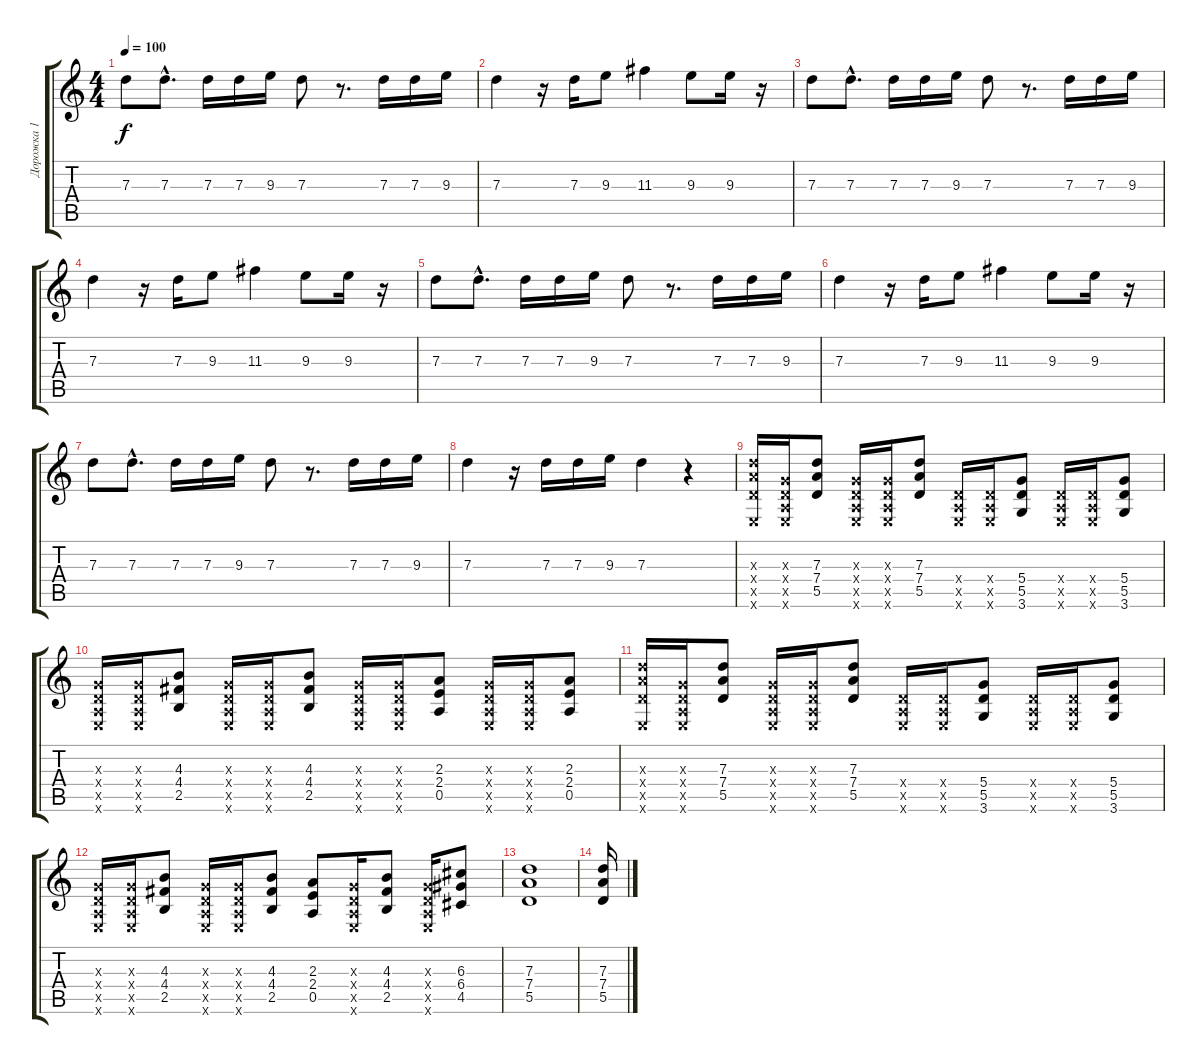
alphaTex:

\track ("Дорожка 1" "Дорожка 1") {instrument acousticguitarsteel}
\staff {score tabs}
\tuning (E4 B3 G3 D3 A2 E2) {hide}
\ts (4 4)
\tempo 100
\clef g2
\ks c
7.3.8{dy f} 7.3{hac}.8{d} 7.3.16 7.3.16 9.3.16 7.3.8 r.8{d} 7.3.16 7.3.16 9.3.16 |
7.3.4 r.16 7.3.16 9.3.8 11.3.4 9.3.8 9.3.16 r.16 |
7.3.8 7.3{hac}.8{d} 7.3.16 7.3.16 9.3.16 7.3.8 r.8{d} 7.3.16 7.3.16 9.3.16 |
7.3.4 r.16 7.3.16 9.3.8 11.3.4 9.3.8 9.3.16 r.16 |
7.3.8 7.3{hac}.8{d} 7.3.16 7.3.16 9.3.16 7.3.8 r.8{d} 7.3.16 7.3.16 9.3.16 |
7.3.4 r.16 7.3.16 9.3.8 11.3.4 9.3.8 9.3.16 r.16 |
7.3.8 7.3{hac}.8{d} 7.3.16 7.3.16 9.3.16 7.3.8 r.8{d} 7.3.16 7.3.16 9.3.16 |
7.3.4 r.16 7.3.16 7.3.16 9.3.16 7.3.4 r.4 |
(7.3{x} 7.4{x} 5.5{x} 0.6{x}).16 (0.3{x} 0.4{x} 0.5{x} 0.6{x}).16 (7.3 7.4 5.5).8 (0.3{x} 0.4{x} 0.5{x} 0.6{x}).16 (0.3{x} 0.4{x} 0.5{x} 0.6{x}).16 (7.3 7.4 5.5).8 (0.4{x} 0.5{x} 0.6{x}).16 (0.4{x} 0.5{x} 0.6{x}).16 (5.4 5.5 3.6).8 (0.4{x} 0.5{x} 0.6{x}).16 (0.4{x} 0.5{x} 0.6{x}).16 (5.4 5.5 3.6).8 |
(0.3{x} 0.4{x} 0.5{x} 0.6{x}).16 (0.3{x} 0.4{x} 0.5{x} 0.6{x}).16 (4.3 4.4 2.5).8 (0.3{x} 0.4{x} 0.5{x} 0.6{x}).16 (0.3{x} 0.4{x} 0.5{x} 0.6{x}).16 (4.3 4.4 2.5).8 (0.3{x} 0.4{x} 0.5{x} 0.6{x}).16 (0.3{x} 0.4{x} 0.5{x} 0.6{x}).16 (2.3 2.4 0.5).8 (0.3{x} 0.4{x} 0.5{x} 0.6{x}).16 (0.3{x} 0.4{x} 0.5{x} 0.6{x}).16 (2.3 2.4 0.5).8 |
(7.3{x} 7.4{x} 5.5{x} 0.6{x}).16 (0.3{x} 0.4{x} 0.5{x} 0.6{x}).16 (7.3 7.4 5.5).8 (0.3{x} 0.4{x} 0.5{x} 0.6{x}).16 (0.3{x} 0.4{x} 0.5{x} 0.6{x}).16 (7.3 7.4 5.5).8 (0.4{x} 0.5{x} 0.6{x}).16 (0.4{x} 0.5{x} 0.6{x}).16 (5.4 5.5 3.6).8 (0.4{x} 0.5{x} 0.6{x}).16 (0.4{x} 0.5{x} 0.6{x}).16 (5.4 5.5 3.6).8 |
(0.3{x} 0.4{x} 0.5{x} 0.6{x}).16 (0.3{x} 0.4{x} 0.5{x} 0.6{x}).16 (4.3 4.4 2.5).8 (0.3{x} 0.4{x} 0.5{x} 0.6{x}).16 (0.3{x} 0.4{x} 0.5{x} 0.6{x}).16 (4.3 4.4 2.5).8 (2.3 2.4 0.5).8 (0.3{x} 0.4{x} 0.5{x} 0.6{x}).16 (4.3 4.4 2.5).8 (0.3{x} 0.4{x} 0.5{x} 0.6{x}).16 (6.3 6.4 4.5).8 |
(7.3 7.4 5.5).1 |
(7.3 7.4 5.5).16
